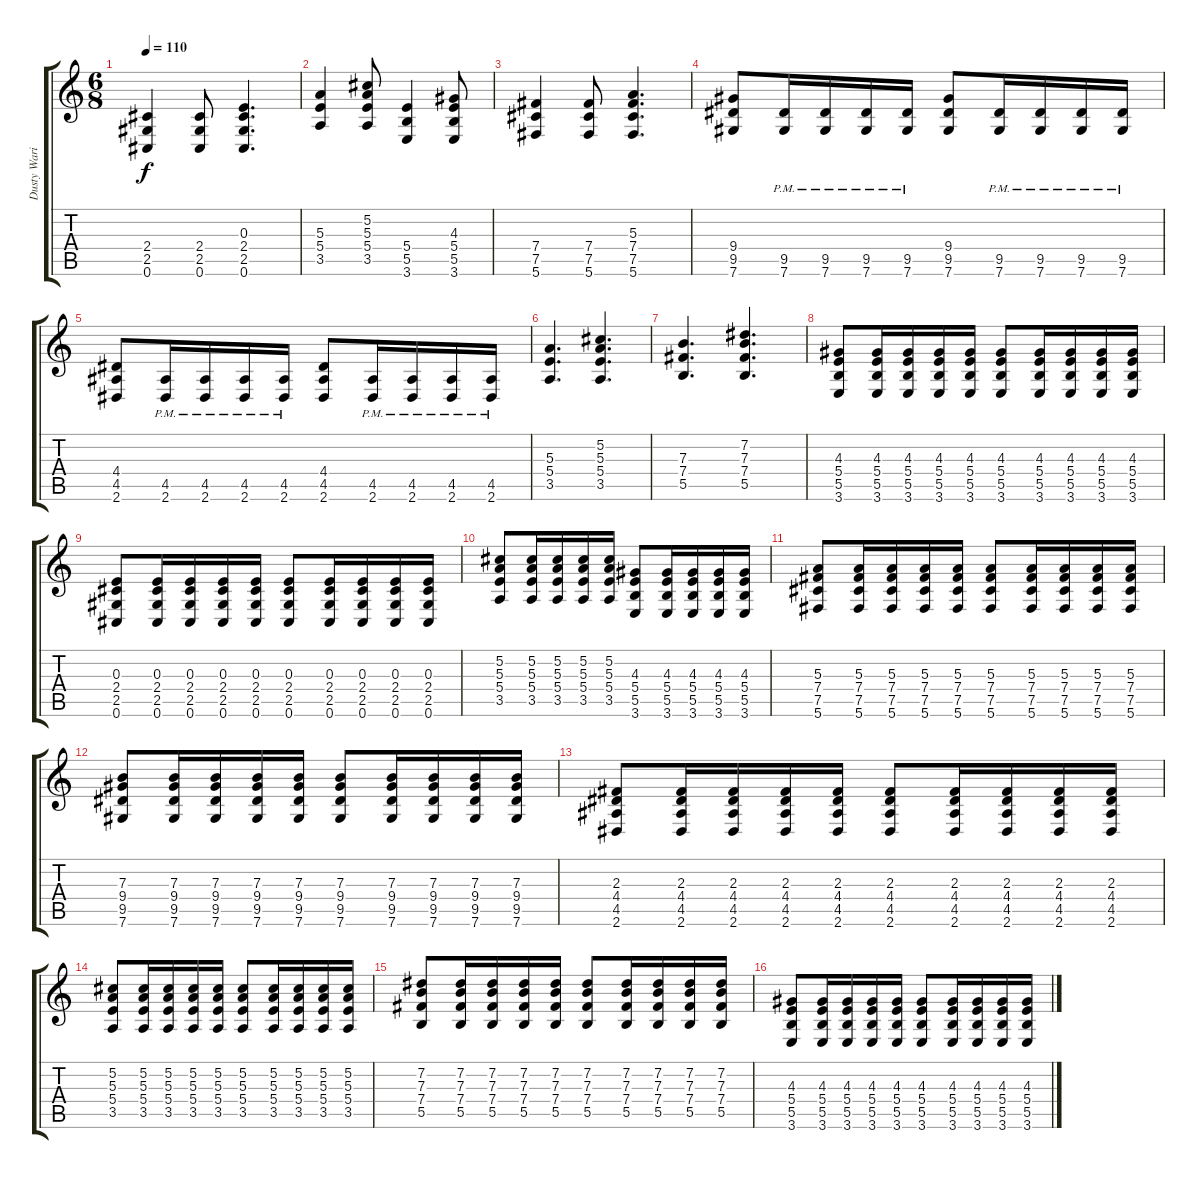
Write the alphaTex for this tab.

\track ("Dusty Waring" "Dusty Wari") {instrument distortionguitar}
\staff {score tabs}
\tuning (Db4 Ab3 E3 B2 Gb2 Db2) {hide}
\ts (6 8)
\tempo 110
\clef g2
\ks c
(2.4 2.5 0.6).4{dy f} (2.4 2.5 0.6).8 (0.3 2.4 2.5 0.6).4{d} |
(5.3 5.4 3.5).4 (5.2 5.3 5.4 3.5).8 (5.4 5.5 3.6).4 (4.3 5.4 5.5 3.6).8 |
(7.4 7.5 5.6).4 (7.4 7.5 5.6).8 (5.3 7.4 7.5 5.6).4{d} |
(9.4 9.5 7.6).8 (9.5{pm} 7.6{pm}).16 (9.5{pm} 7.6{pm}).16 (9.5{pm} 7.6{pm}).16 (9.5{pm} 7.6{pm}).16 (9.4 9.5 7.6).8 (9.5{pm} 7.6{pm}).16 (9.5{pm} 7.6{pm}).16 (9.5{pm} 7.6{pm}).16 (9.5{pm} 7.6{pm}).16 |
(4.4 4.5 2.6).8 (4.5{pm} 2.6{pm}).16 (4.5{pm} 2.6{pm}).16 (4.5{pm} 2.6{pm}).16 (4.5{pm} 2.6{pm}).16 (4.4 4.5 2.6).8 (4.5{pm} 2.6{pm}).16 (4.5{pm} 2.6{pm}).16 (4.5{pm} 2.6{pm}).16 (4.5{pm} 2.6{pm}).16 |
(5.3 5.4 3.5).4{d} (5.2 5.3 5.4 3.5).4{d} |
(7.3 7.4 5.5).4{d} (7.2 7.3 7.4 5.5).4{d} |
(4.3 5.4 5.5 3.6).8 (4.3 5.4 5.5 3.6).16 (4.3 5.4 5.5 3.6).16 (4.3 5.4 5.5 3.6).16 (4.3 5.4 5.5 3.6).16 (4.3 5.4 5.5 3.6).8 (4.3 5.4 5.5 3.6).16 (4.3 5.4 5.5 3.6).16 (4.3 5.4 5.5 3.6).16 (4.3 5.4 5.5 3.6).16 |
(0.3 2.4 2.5 0.6).8 (0.3 2.4 2.5 0.6).16 (0.3 2.4 2.5 0.6).16 (0.3 2.4 2.5 0.6).16 (0.3 2.4 2.5 0.6).16 (0.3 2.4 2.5 0.6).8 (0.3 2.4 2.5 0.6).16 (0.3 2.4 2.5 0.6).16 (0.3 2.4 2.5 0.6).16 (0.3 2.4 2.5 0.6).16 |
(5.2 5.3 5.4 3.5).8 (5.2 5.3 5.4 3.5).16 (5.2 5.3 5.4 3.5).16 (5.2 5.3 5.4 3.5).16 (5.2 5.3 5.4 3.5).16 (4.3 5.4 5.5 3.6).8 (4.3 5.4 5.5 3.6).16 (4.3 5.4 5.5 3.6).16 (4.3 5.4 5.5 3.6).16 (4.3 5.4 5.5 3.6).16 |
(5.3 7.4 7.5 5.6).8 (5.3 7.4 7.5 5.6).16 (5.3 7.4 7.5 5.6).16 (5.3 7.4 7.5 5.6).16 (5.3 7.4 7.5 5.6).16 (5.3 7.4 7.5 5.6).8 (5.3 7.4 7.5 5.6).16 (5.3 7.4 7.5 5.6).16 (5.3 7.4 7.5 5.6).16 (5.3 7.4 7.5 5.6).16 |
(7.3 9.4 9.5 7.6).8 (7.3 9.4 9.5 7.6).16 (7.3 9.4 9.5 7.6).16 (7.3 9.4 9.5 7.6).16 (7.3 9.4 9.5 7.6).16 (7.3 9.4 9.5 7.6).8 (7.3 9.4 9.5 7.6).16 (7.3 9.4 9.5 7.6).16 (7.3 9.4 9.5 7.6).16 (7.3 9.4 9.5 7.6).16 |
(2.3 4.4 4.5 2.6).8 (2.3 4.4 4.5 2.6).16 (2.3 4.4 4.5 2.6).16 (2.3 4.4 4.5 2.6).16 (2.3 4.4 4.5 2.6).16 (2.3 4.4 4.5 2.6).8 (2.3 4.4 4.5 2.6).16 (2.3 4.4 4.5 2.6).16 (2.3 4.4 4.5 2.6).16 (2.3 4.4 4.5 2.6).16 |
(5.2 5.3 5.4 3.5).8 (5.2 5.3 5.4 3.5).16 (5.2 5.3 5.4 3.5).16 (5.2 5.3 5.4 3.5).16 (5.2 5.3 5.4 3.5).16 (5.2 5.3 5.4 3.5).8 (5.2 5.3 5.4 3.5).16 (5.2 5.3 5.4 3.5).16 (5.2 5.3 5.4 3.5).16 (5.2 5.3 5.4 3.5).16 |
(7.2 7.3 7.4 5.5).8 (7.2 7.3 7.4 5.5).16 (7.2 7.3 7.4 5.5).16 (7.2 7.3 7.4 5.5).16 (7.2 7.3 7.4 5.5).16 (7.2 7.3 7.4 5.5).8 (7.2 7.3 7.4 5.5).16 (7.2 7.3 7.4 5.5).16 (7.2 7.3 7.4 5.5).16 (7.2 7.3 7.4 5.5).16 |
(4.3 5.4 5.5 3.6).8 (4.3 5.4 5.5 3.6).16 (4.3 5.4 5.5 3.6).16 (4.3 5.4 5.5 3.6).16 (4.3 5.4 5.5 3.6).16 (4.3 5.4 5.5 3.6).8 (4.3 5.4 5.5 3.6).16 (4.3 5.4 5.5 3.6).16 (4.3 5.4 5.5 3.6).16 (4.3 5.4 5.5 3.6).16
